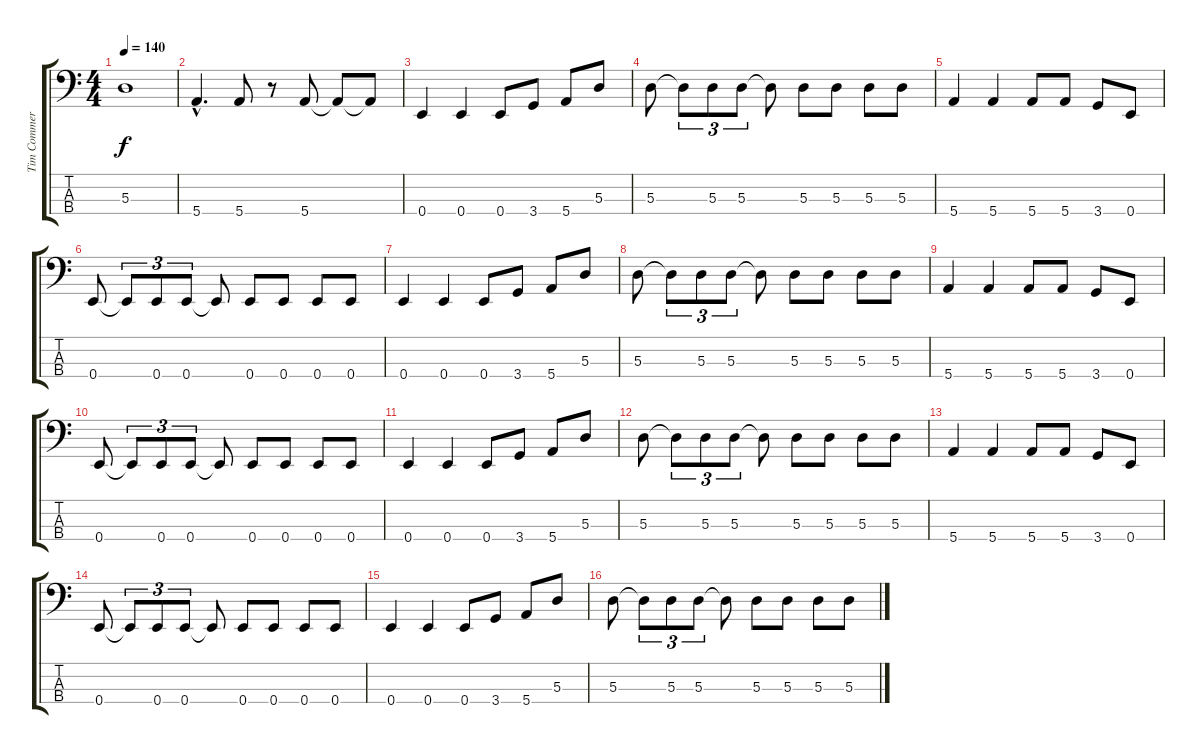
\track ("Tim Commerford" "Tim Commer") {instrument electricbassfinger}
\staff {score tabs}
\tuning (G2 D2 A1 E1) {hide}
\ts (4 4)
\tempo 140
\clef f4
\ks c
5.3.1{dy f} |
5.4{hac}.4{d} 5.4.8 r.8 5.4.8 5.4{t}.8 5.4{t}.8 |
0.4.4 0.4.4 0.4.8 3.4.8 5.4.8 5.3.8 |
5.3.8 5.3{t}.8{tu (3 2)} 5.3.8{tu (3 2)} 5.3.8{tu (3 2)} 5.3{t}.8 5.3.8 5.3.8 5.3.8 5.3.8 |
5.4.4 5.4.4 5.4.8 5.4.8 3.4.8 0.4.8 |
0.4.8 0.4{t}.8{tu (3 2)} 0.4.8{tu (3 2)} 0.4.8{tu (3 2)} 0.4{t}.8 0.4.8 0.4.8 0.4.8 0.4.8 |
0.4.4 0.4.4 0.4.8 3.4.8 5.4.8 5.3.8 |
5.3.8 5.3{t}.8{tu (3 2)} 5.3.8{tu (3 2)} 5.3.8{tu (3 2)} 5.3{t}.8 5.3.8 5.3.8 5.3.8 5.3.8 |
5.4.4 5.4.4 5.4.8 5.4.8 3.4.8 0.4.8 |
0.4.8 0.4{t}.8{tu (3 2)} 0.4.8{tu (3 2)} 0.4.8{tu (3 2)} 0.4{t}.8 0.4.8 0.4.8 0.4.8 0.4.8 |
0.4.4 0.4.4 0.4.8 3.4.8 5.4.8 5.3.8 |
5.3.8 5.3{t}.8{tu (3 2)} 5.3.8{tu (3 2)} 5.3.8{tu (3 2)} 5.3{t}.8 5.3.8 5.3.8 5.3.8 5.3.8 |
5.4.4 5.4.4 5.4.8 5.4.8 3.4.8 0.4.8 |
0.4.8 0.4{t}.8{tu (3 2)} 0.4.8{tu (3 2)} 0.4.8{tu (3 2)} 0.4{t}.8 0.4.8 0.4.8 0.4.8 0.4.8 |
0.4.4 0.4.4 0.4.8 3.4.8 5.4.8 5.3.8 |
5.3.8 5.3{t}.8{tu (3 2)} 5.3.8{tu (3 2)} 5.3.8{tu (3 2)} 5.3{t}.8 5.3.8 5.3.8 5.3.8 5.3.8
